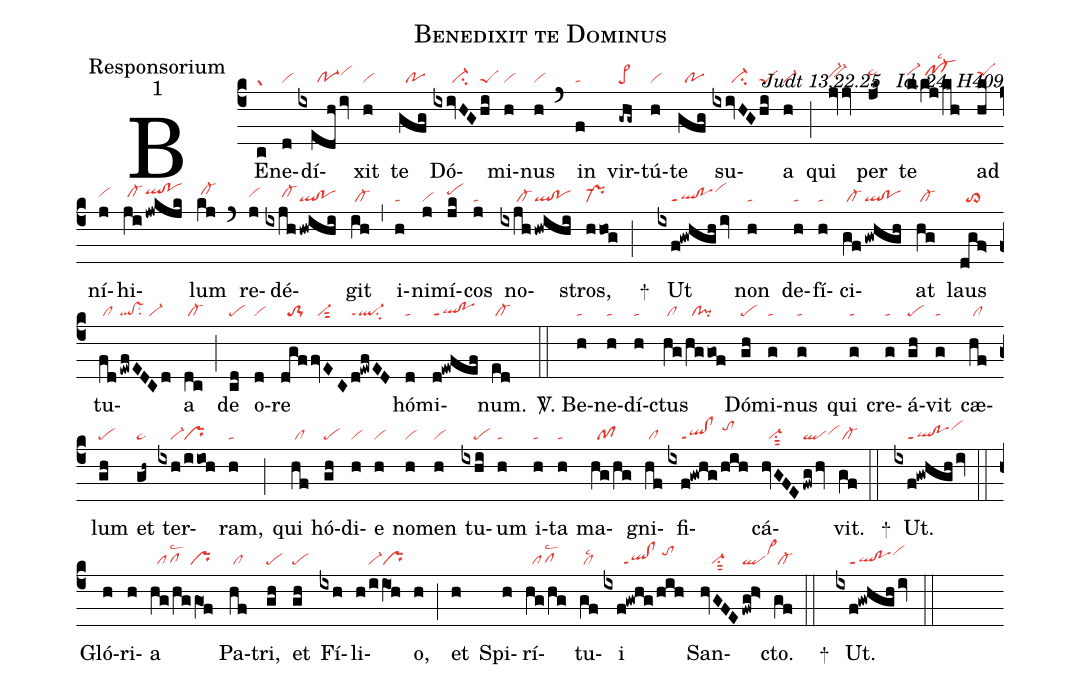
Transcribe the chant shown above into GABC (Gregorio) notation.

name:Benedixit te Dominus;
office-part:Responsorium;
mode:1;
commentary:Judt 13,22.25 ꝟ Id.,24; H409;
nabc-lines:1;
%%
(c4)BE(c|gr)ne(d|vi)dí(ixedh/iv|//////po-1vihi)xit(h|vi) te(gfg|//po) Dó(ixivHG|//////ci-|hi|peS)mi(h|vi)nus(h|vi) (`) in(f|ta) vir(-ghg~|pe>)tú(h|vi)te(gfg|//po) su(ixivHG|//////ci-|hi|peS)a(h|vi-) (;) qui(jvv|bv-hh) per(jk~|pe~hi) te(kkj/kh|vi-hi/pf-hilsc2) ad(hk|peShi) ní(j|vihh)hi(ji|/cl-hh|!jwkjk|qlhi!pohi)lum(kj|/cl-hi) (`) re(j|vihh)dé(ixjh|/////cl-hh|hwihi|ql!po)git(ih|/cl-) (,) i(h|ta)ni(j|vi)mí(jk|pehi)cos(j|ta) no(ixjh|/////cl-|hwihi|ql!po)stros,(hhog|pr-) (;)
+()
Ut(ixf!gwhgh/iv|////ql!poppt1vihj) non(h|ta) de(h|ta)fí(h|ta)ci(gf|/cl-|!gwhgh|ql!po)at(hg|/cl-) laus(dgf>|//to>) tu(fd|/cl|!ewfEDCd|ql!vssu2/vi-)a(dc|/cl-) (;) de(cd|pe) o(d|vi)re(dgf|//to-1|fvEC|//vi-sut2|d!ewfED|ql-ppt1su2) hó(d|ta)mi(d!ewfef|ql!poppt1)num.(ed|/cl-) (::)

<sp>V/</sp>.
Be(h|ta)ne(h|ta)dí(h|ta)ctus(hg|/cl|/hg/gof|//cl!pi) Dó(gh|pe)mi(g|ta)nus(g|ta) qui(g|ta) cre(g|ta)á(gh|pe)vit(g|ta) cæ(hf|/cl)lum(gh|pe) et(gh~|pe~) ter(ixh|////vi-|/iioh|pr)ram,(h|ta) (;) qui(hf|/cl) hó(gh|pe)di(h|vi)e(h|vi) no(h|vi)men(h|vi) tu(ixhi|////pe)um(h|ta) i(h|ta)ta(h|ta) ma(hg/hg|//pf)gni(hf|/cl)fi(ixf!gwhg/hih|////ql!clppt1//tohj)cá(hvGFE|//vi-su1sut2|fwghv|qlvihh)vit.(gf|/cl-) (::)

+() Ut.(ixf!gwhgh/iv|////ql!poppt1vihj) (::)

Gló(h)ri(h)a(hg/hg/gO1f|//pflsc2/pr)
Pa(hf|/cl)tri,(gh|pe) et(gh|pe) Fí(ixh)li(h/iiO1h|////vi-pr)o,(h) (;)
et(h) Spi(h)rí(hg/hg|//pflsc2)tu(gf|/cllsc2)i(ixf!gwhg/hih|//////ql!clppt1/tohj)
San(hvGFE|///vi-su1sut2|fwg!h>|qlvi>hj)cto.(gf|/cl-) (::)

+() Ut.(ixf!gwhgh/iv|////ql!poppt1vihj) (::)
